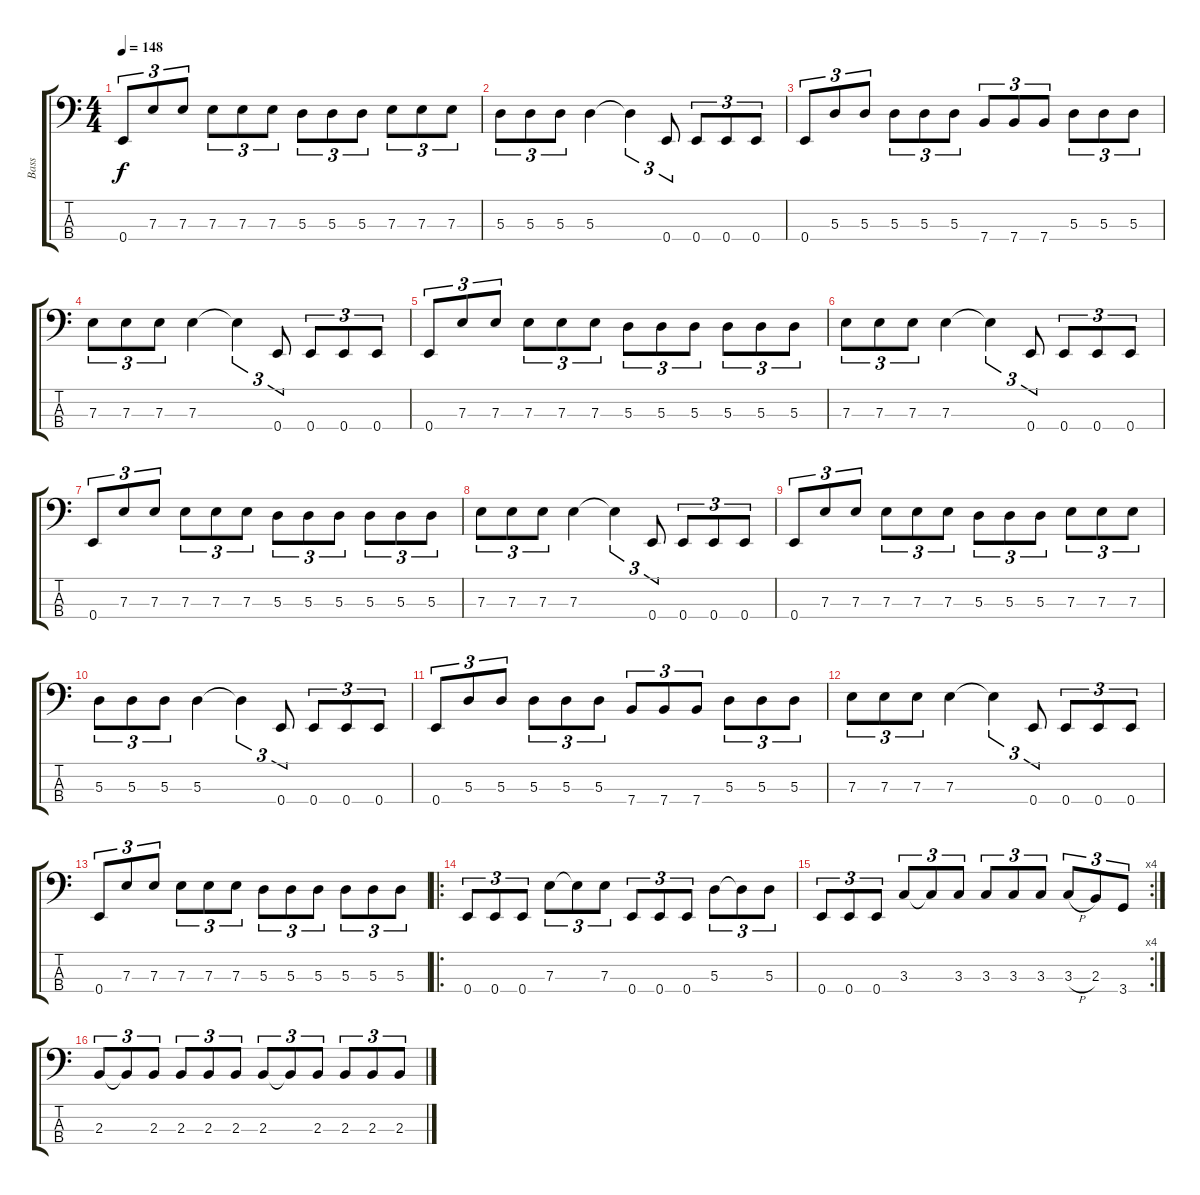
\track ("Bass" "Bass") {instrument electricbassfinger}
\staff {score tabs}
\tuning (G2 D2 A1 E1) {hide}
\ts (4 4)
\tempo 148
\clef f4
\ks c
0.4.8{tu (3 2) dy f} 7.3.8{tu (3 2)} 7.3.8{tu (3 2)} 7.3.8{tu (3 2)} 7.3.8{tu (3 2)} 7.3.8{tu (3 2)} 5.3.8{tu (3 2)} 5.3.8{tu (3 2)} 5.3.8{tu (3 2)} 7.3.8{tu (3 2)} 7.3.8{tu (3 2)} 7.3.8{tu (3 2)} |
5.3.8{tu (3 2)} 5.3.8{tu (3 2)} 5.3.8{tu (3 2)} 5.3.4 5.3{t}.4{tu (3 2)} 0.4.8{tu (3 2)} 0.4.8{tu (3 2)} 0.4.8{tu (3 2)} 0.4.8{tu (3 2)} |
0.4.8{tu (3 2)} 5.3.8{tu (3 2)} 5.3.8{tu (3 2)} 5.3.8{tu (3 2)} 5.3.8{tu (3 2)} 5.3.8{tu (3 2)} 7.4.8{tu (3 2)} 7.4.8{tu (3 2)} 7.4.8{tu (3 2)} 5.3.8{tu (3 2)} 5.3.8{tu (3 2)} 5.3.8{tu (3 2)} |
7.3.8{tu (3 2)} 7.3.8{tu (3 2)} 7.3.8{tu (3 2)} 7.3.4 7.3{t}.4{tu (3 2)} 0.4.8{tu (3 2)} 0.4.8{tu (3 2)} 0.4.8{tu (3 2)} 0.4.8{tu (3 2)} |
0.4.8{tu (3 2)} 7.3.8{tu (3 2)} 7.3.8{tu (3 2)} 7.3.8{tu (3 2)} 7.3.8{tu (3 2)} 7.3.8{tu (3 2)} 5.3.8{tu (3 2)} 5.3.8{tu (3 2)} 5.3.8{tu (3 2)} 5.3.8{tu (3 2)} 5.3.8{tu (3 2)} 5.3.8{tu (3 2)} |
7.3.8{tu (3 2)} 7.3.8{tu (3 2)} 7.3.8{tu (3 2)} 7.3.4 7.3{t}.4{tu (3 2)} 0.4.8{tu (3 2)} 0.4.8{tu (3 2)} 0.4.8{tu (3 2)} 0.4.8{tu (3 2)} |
0.4.8{tu (3 2)} 7.3.8{tu (3 2)} 7.3.8{tu (3 2)} 7.3.8{tu (3 2)} 7.3.8{tu (3 2)} 7.3.8{tu (3 2)} 5.3.8{tu (3 2)} 5.3.8{tu (3 2)} 5.3.8{tu (3 2)} 5.3.8{tu (3 2)} 5.3.8{tu (3 2)} 5.3.8{tu (3 2)} |
7.3.8{tu (3 2)} 7.3.8{tu (3 2)} 7.3.8{tu (3 2)} 7.3.4 7.3{t}.4{tu (3 2)} 0.4.8{tu (3 2)} 0.4.8{tu (3 2)} 0.4.8{tu (3 2)} 0.4.8{tu (3 2)} |
0.4.8{tu (3 2)} 7.3.8{tu (3 2)} 7.3.8{tu (3 2)} 7.3.8{tu (3 2)} 7.3.8{tu (3 2)} 7.3.8{tu (3 2)} 5.3.8{tu (3 2)} 5.3.8{tu (3 2)} 5.3.8{tu (3 2)} 7.3.8{tu (3 2)} 7.3.8{tu (3 2)} 7.3.8{tu (3 2)} |
5.3.8{tu (3 2)} 5.3.8{tu (3 2)} 5.3.8{tu (3 2)} 5.3.4 5.3{t}.4{tu (3 2)} 0.4.8{tu (3 2)} 0.4.8{tu (3 2)} 0.4.8{tu (3 2)} 0.4.8{tu (3 2)} |
0.4.8{tu (3 2)} 5.3.8{tu (3 2)} 5.3.8{tu (3 2)} 5.3.8{tu (3 2)} 5.3.8{tu (3 2)} 5.3.8{tu (3 2)} 7.4.8{tu (3 2)} 7.4.8{tu (3 2)} 7.4.8{tu (3 2)} 5.3.8{tu (3 2)} 5.3.8{tu (3 2)} 5.3.8{tu (3 2)} |
7.3.8{tu (3 2)} 7.3.8{tu (3 2)} 7.3.8{tu (3 2)} 7.3.4 7.3{t}.4{tu (3 2)} 0.4.8{tu (3 2)} 0.4.8{tu (3 2)} 0.4.8{tu (3 2)} 0.4.8{tu (3 2)} |
0.4.8{tu (3 2)} 7.3.8{tu (3 2)} 7.3.8{tu (3 2)} 7.3.8{tu (3 2)} 7.3.8{tu (3 2)} 7.3.8{tu (3 2)} 5.3.8{tu (3 2)} 5.3.8{tu (3 2)} 5.3.8{tu (3 2)} 5.3.8{tu (3 2)} 5.3.8{tu (3 2)} 5.3.8{tu (3 2)} |
\ro
0.4.8{tu (3 2)} 0.4.8{tu (3 2)} 0.4.8{tu (3 2)} 7.3.8{tu (3 2)} 7.3{t}.8{tu (3 2)} 7.3.8{tu (3 2)} 0.4.8{tu (3 2)} 0.4.8{tu (3 2)} 0.4.8{tu (3 2)} 5.3.8{tu (3 2)} 5.3{t}.8{tu (3 2)} 5.3.8{tu (3 2)} |
\rc 4
0.4.8{tu (3 2)} 0.4.8{tu (3 2)} 0.4.8{tu (3 2)} 3.3.8{tu (3 2)} 3.3{t}.8{tu (3 2)} 3.3.8{tu (3 2)} 3.3.8{tu (3 2)} 3.3.8{tu (3 2)} 3.3.8{tu (3 2)} 3.3{h}.8{tu (3 2)} 2.3.8{tu (3 2)} 3.4.8{tu (3 2)} |
2.3.8{tu (3 2)} 2.3{t}.8{tu (3 2)} 2.3.8{tu (3 2)} 2.3.8{tu (3 2)} 2.3.8{tu (3 2)} 2.3.8{tu (3 2)} 2.3.8{tu (3 2)} 2.3{t}.8{tu (3 2)} 2.3.8{tu (3 2)} 2.3.8{tu (3 2)} 2.3.8{tu (3 2)} 2.3.8{tu (3 2)}
